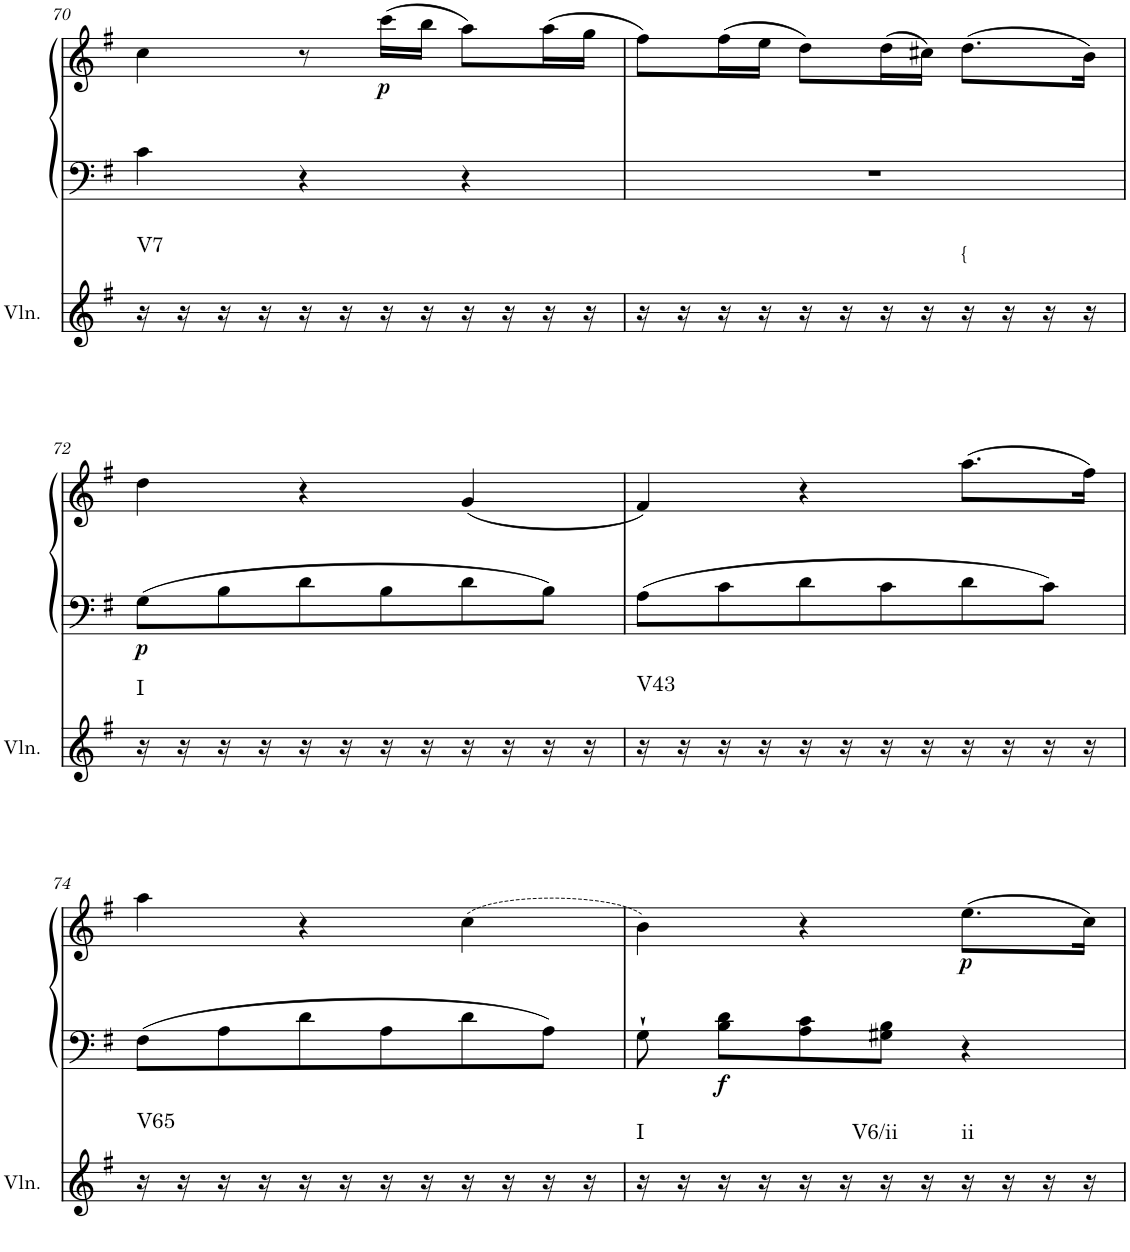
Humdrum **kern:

**kern	**harte	**kern	**kern	**dynam
*part2	*part2	*part1	*part1	*part1
*staff3	*	*staff2	*staff1	*staff1/2
*I"Violin	*	*I"Klavier linke Hand	*	*
*I'Vln.	*	*	*	*
!!LO:PB:g=z
*clefG2	*	*clefF4	*clefG2	*
*k[f#]	*	*k[f#]	*k[f#]	*
*M3/4	*	*M3/4	*M3/4	*
=70	=70	=70	=70	=70
!	!LO:H:kt=V7	!	!	!
16r	N	4c\	4cc\	.
16r	.	.	.	.
16r	.	.	.	.
16r	.	.	.	.
16r	.	4r	8r	.
16r	.	.	.	.
!	!	!	!	!LO:DY:b
16r	.	.	(16ccc\LL	p
16r	.	.	16bb\JJ	.
16r	.	4r	8aa\L)	.
16r	.	.	.	.
16r	.	.	(16aa\L	.
16r	.	.	16gg\JJ	.
=71	=71	=71	=71	=71
16r	.	2.r	8ff#\L)	.
16r	.	.	.	.
16r	.	.	(16ff#\L	.
16r	.	.	16ee\JJ	.
16r	.	.	8dd\L)	.
16r	.	.	.	.
16r	.	.	(16dd\L	.
16r	.	.	16cc#X\JJ)	.
!	!LO:H:kt={	!	!	!
16r	N	.	(8.dd\L	.
16r	.	.	.	.
16r	.	.	.	.
16r	.	.	16b\Jk)	.
!!LO:LB:g=z
=72	=72	=72	=72	=72
!	!LO:H:kt=I	!	!	!LO:DY:b=2
16r	N	8G\L	4dd\	p
16r	.	.	.	.
16r	.	8B\	.	.
16r	.	.	.	.
16r	.	8d\	4r	.
16r	.	.	.	.
16r	.	8B\	.	.
16r	.	.	.	.
16r	.	8d\	(4g/	.
16r	.	.	.	.
16r	.	8B\J	.	.
16r	.	.	.	.
=73	=73	=73	=73	=73
!	!LO:H:kt=V43	!	!	!
16r	N	8A\L	4f#/)	.
16r	.	.	.	.
16r	.	8c\	.	.
16r	.	.	.	.
16r	.	8d\	4r	.
16r	.	.	.	.
16r	.	8c\	.	.
16r	.	.	.	.
16r	.	8d\	(8.aa\L	.
16r	.	.	.	.
16r	.	8c\J	.	.
16r	.	.	16ff#\Jk)	.
!!LO:LB:g=z
=74	=74	=74	=74	=74
!	!LO:H:kt=V65	!	!	!
16r	N	8F#\L	4aa\	.
16r	.	.	.	.
16r	.	8A\	.	.
16r	.	.	.	.
16r	.	8d\	4r	.
16r	.	.	.	.
16r	.	8A\	.	.
16r	.	.	.	.
16r	.	8d\	(4cc\	.
16r	.	.	.	.
16r	.	8A\J	.	.
16r	.	.	.	.
=75	=75	=75	=75	=75
!	!LO:H:kt=I	!	!	!
16r	N	8G`\	4b\)	.
16r	.	.	.	.
!	!	!	!	!LO:DY:b=2
16r	.	8B\ 8d\L	.	f
16r	.	.	.	.
16r	.	8A\ 8c\	4r	.
16r	.	.	.	.
!	!LO:H:kt=V6/ii	!	!	!
16r	N	8G#X\ 8B\J	.	.
16r	.	.	.	.
!	!LO:H:kt=ii	!	!	!LO:DY:b
16r	N	4r	(8.ee\L	p
16r	.	.	.	.
16r	.	.	.	.
16r	.	.	16cc\Jk)	.
=	=	=	=	=
*-	*-	*-	*-	*-
